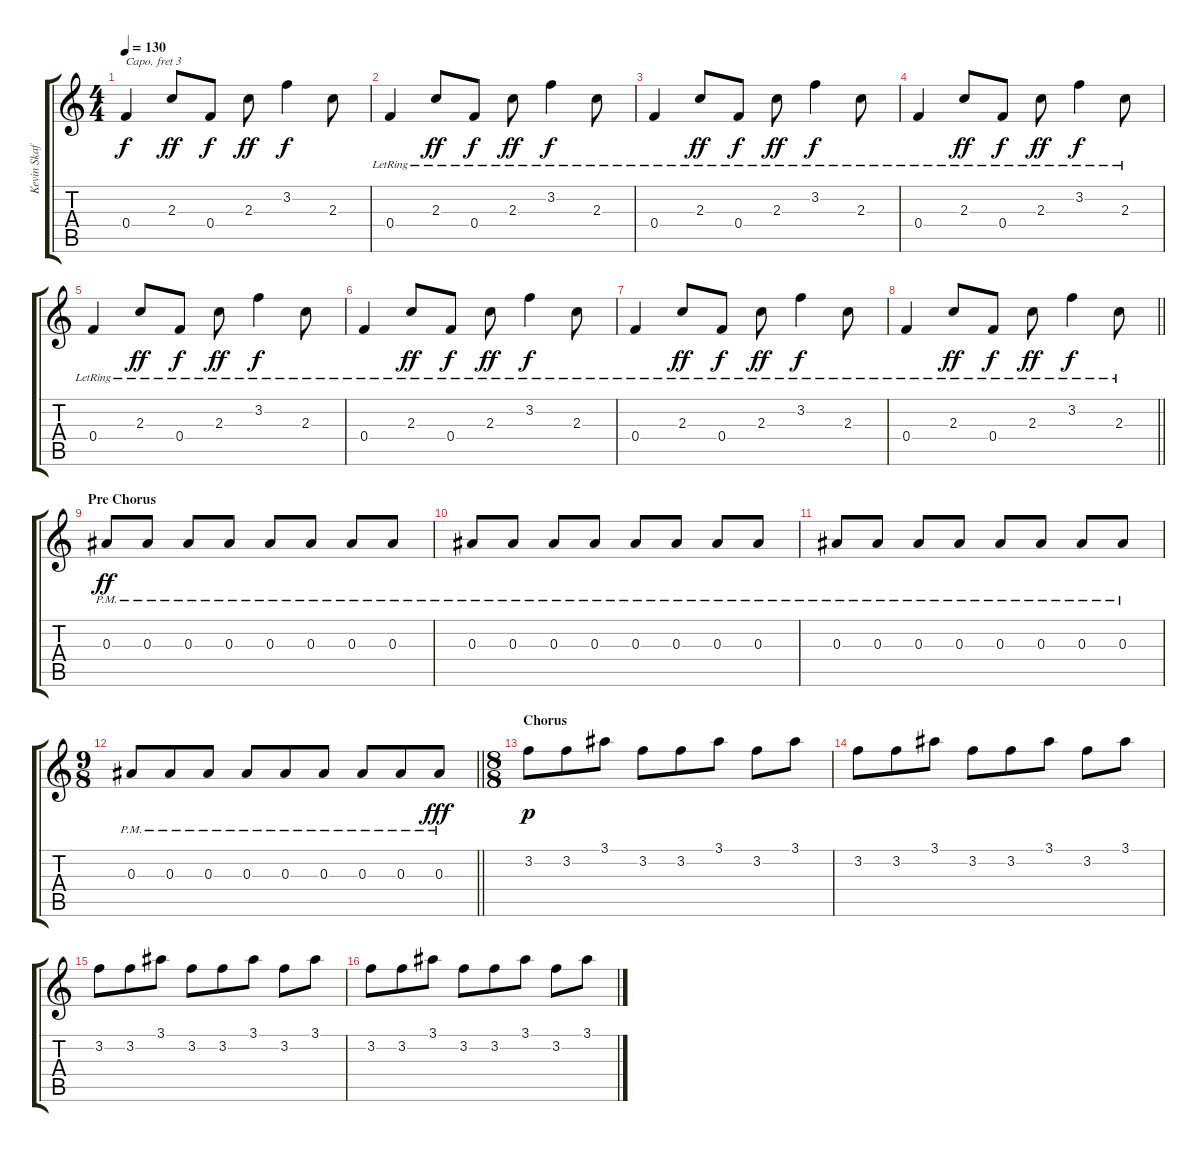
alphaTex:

\track ("Kevin Skaff Acoustic" "Kevin Skaf") {instrument acousticguitarsteel}
\staff {score tabs}
\capo 3
\tuning (E4 B3 G3 D3 A2 E2) {hide}
\ts (4 4)
\tempo 130
\clef g2
\ks c
0.4.4{dy f} 2.3.8{dy ff} 0.4.8{dy f} 2.3.8{dy ff} 3.2.4{dy f} 2.3.8 |
0.4{lr}.4 2.3{lr}.8{dy ff} 0.4{lr}.8{dy f} 2.3{lr}.8{dy ff} 3.2{lr}.4{dy f} 2.3{lr}.8 |
0.4{lr}.4 2.3{lr}.8{dy ff} 0.4{lr}.8{dy f} 2.3{lr}.8{dy ff} 3.2{lr}.4{dy f} 2.3{lr}.8 |
0.4{lr}.4 2.3{lr}.8{dy ff} 0.4{lr}.8{dy f} 2.3{lr}.8{dy ff} 3.2{lr}.4{dy f} 2.3{lr}.8 |
0.4{lr}.4 2.3{lr}.8{dy ff} 0.4{lr}.8{dy f} 2.3{lr}.8{dy ff} 3.2{lr}.4{dy f} 2.3{lr}.8 |
0.4{lr}.4 2.3{lr}.8{dy ff} 0.4{lr}.8{dy f} 2.3{lr}.8{dy ff} 3.2{lr}.4{dy f} 2.3{lr}.8 |
0.4{lr}.4 2.3{lr}.8{dy ff} 0.4{lr}.8{dy f} 2.3{lr}.8{dy ff} 3.2{lr}.4{dy f} 2.3{lr}.8 |
\barLineRight lightlight
0.4{lr}.4 2.3{lr}.8{dy ff} 0.4{lr}.8{dy f} 2.3{lr}.8{dy ff} 3.2{lr}.4{dy f} 2.3{lr}.8 |
\section ("" "Pre Chorus")
0.3{pm}.8{dy ff} 0.3{pm}.8 0.3{pm}.8 0.3{pm}.8 0.3{pm}.8 0.3{pm}.8 0.3{pm}.8 0.3{pm}.8 |
0.3{pm}.8 0.3{pm}.8 0.3{pm}.8 0.3{pm}.8 0.3{pm}.8 0.3{pm}.8 0.3{pm}.8 0.3{pm}.8 |
0.3{pm}.8 0.3{pm}.8 0.3{pm}.8 0.3{pm}.8 0.3{pm}.8 0.3{pm}.8 0.3{pm}.8 0.3{pm}.8 |
\ts (9 8)
\barLineRight lightlight
0.3{pm}.8 0.3{pm}.8 0.3{pm}.8 0.3{pm}.8 0.3{pm}.8 0.3{pm}.8 0.3{pm}.8 0.3{pm}.8 0.3{pm}.8{dy fff} |
\ts (8 8)
\section ("" "Chorus")
3.2.8{dy p} 3.2.8 3.1.8 3.2.8 3.2.8 3.1.8 3.2.8 3.1.8 |
3.2.8 3.2.8 3.1.8 3.2.8 3.2.8 3.1.8 3.2.8 3.1.8 |
3.2.8 3.2.8 3.1.8 3.2.8 3.2.8 3.1.8 3.2.8 3.1.8 |
3.2.8 3.2.8 3.1.8 3.2.8 3.2.8 3.1.8 3.2.8 3.1.8
